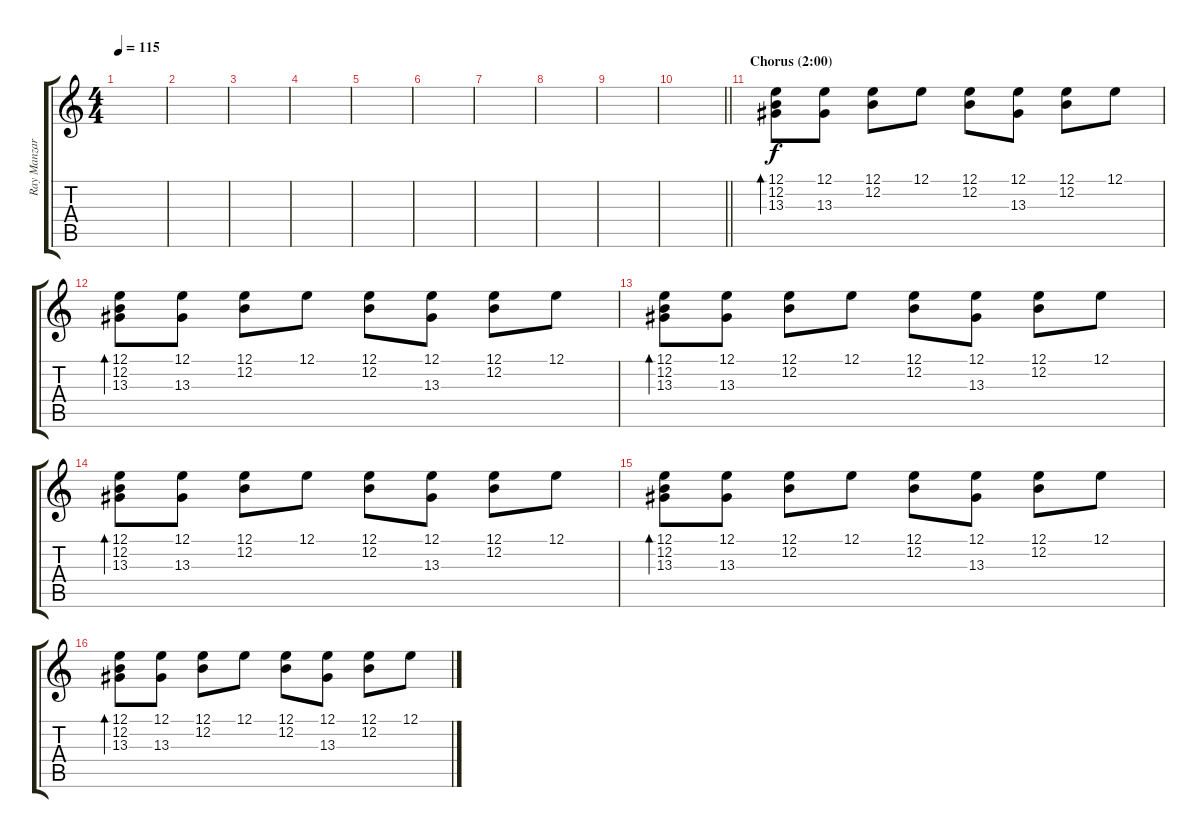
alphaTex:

\track ("Ray Manzarek" "Ray Manzar") {instrument drawbarorgan}
\staff {score tabs}
\tuning (E4 B3 G3 D3 A2 E2) {hide}
\ts (4 4)
\tempo 115
\clef g2
\ks c
|
|
|
|
|
|
|
|
|
\barLineRight lightlight
|
\section ("" "Chorus (2:00)")
(12.1 12.2 13.3).8{bd 120} (12.1 13.3).8 (12.1 12.2).8 12.1.8 (12.1 12.2).8 (12.1 13.3).8 (12.1 12.2).8 12.1.8 |
(12.1 12.2 13.3).8{bd 120} (12.1 13.3).8 (12.1 12.2).8 12.1.8 (12.1 12.2).8 (12.1 13.3).8 (12.1 12.2).8 12.1.8 |
(12.1 12.2 13.3).8{bd 120} (12.1 13.3).8 (12.1 12.2).8 12.1.8 (12.1 12.2).8 (12.1 13.3).8 (12.1 12.2).8 12.1.8 |
(12.1 12.2 13.3).8{bd 120} (12.1 13.3).8 (12.1 12.2).8 12.1.8 (12.1 12.2).8 (12.1 13.3).8 (12.1 12.2).8 12.1.8 |
(12.1 12.2 13.3).8{bd 120} (12.1 13.3).8 (12.1 12.2).8 12.1.8 (12.1 12.2).8 (12.1 13.3).8 (12.1 12.2).8 12.1.8 |
(12.1 12.2 13.3).8{bd 120} (12.1 13.3).8 (12.1 12.2).8 12.1.8 (12.1 12.2).8 (12.1 13.3).8 (12.1 12.2).8 12.1.8
